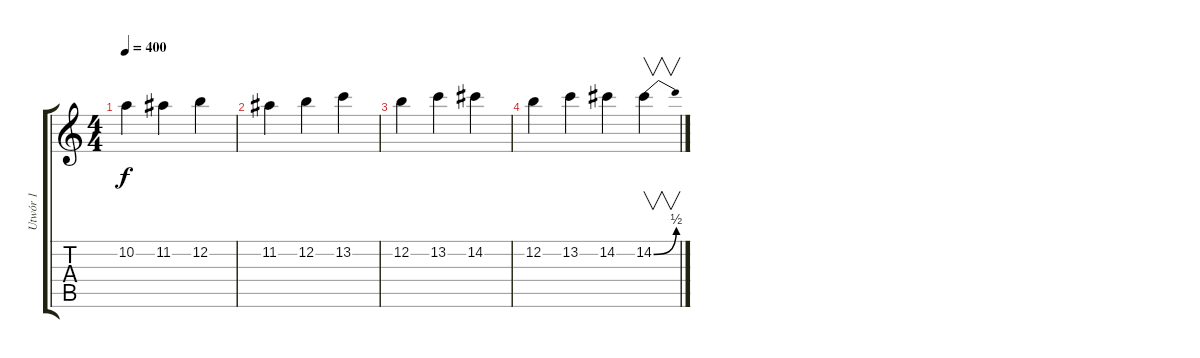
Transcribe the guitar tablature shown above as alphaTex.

\track ("Utwór 1" "Utwór 1") {instrument distortionguitar}
\staff {score tabs}
\tuning (E4 B3 G3 D3 A2 E2) {hide}
\ts (4 4)
\tempo 400
\clef g2
\ks c
10.2.4{dy f} 11.2.4 12.2.4 |
11.2.4 12.2.4 13.2.4 |
12.2.4 13.2.4 14.2.4 |
12.2.4 13.2.4 14.2.4 14.2{be (bend 0 0 60 2)}.4{v}
